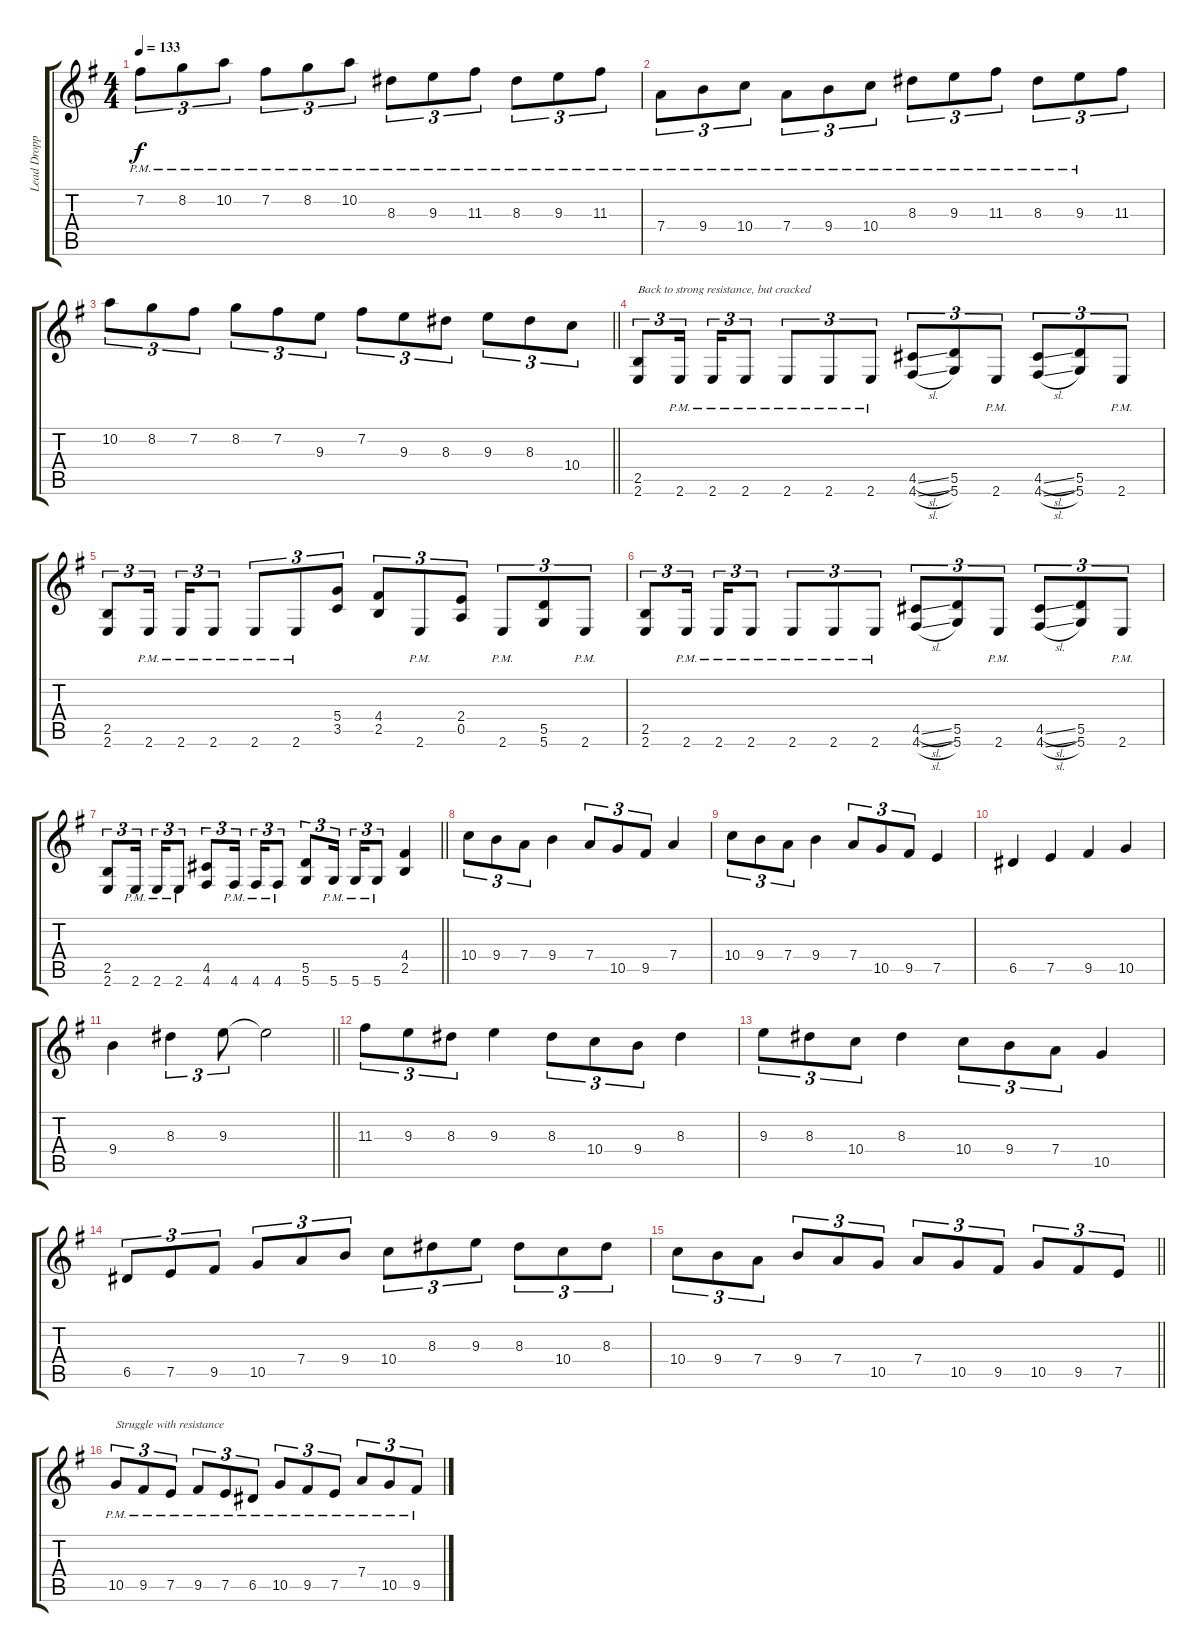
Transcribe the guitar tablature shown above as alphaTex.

\track ("Lead Dropped D " "Lead Dropp") {instrument distortionguitar}
\staff {score tabs}
\tuning (E4 B3 G3 D3 A2 D2) {hide}
\ts (4 4)
\tempo 133
\clef g2
\ks eminor
7.2{pm}.8{tu (3 2) dy f} 8.2{pm}.8{tu (3 2)} 10.2{pm}.8{tu (3 2)} 7.2{pm}.8{tu (3 2)} 8.2{pm}.8{tu (3 2)} 10.2{pm}.8{tu (3 2)} 8.3{pm}.8{tu (3 2)} 9.3{pm}.8{tu (3 2)} 11.3{pm}.8{tu (3 2)} 8.3{pm}.8{tu (3 2)} 9.3{pm}.8{tu (3 2)} 11.3{pm}.8{tu (3 2)} |
7.4{pm}.8{tu (3 2)} 9.4{pm}.8{tu (3 2)} 10.4{pm}.8{tu (3 2)} 7.4{pm}.8{tu (3 2)} 9.4{pm}.8{tu (3 2)} 10.4{pm}.8{tu (3 2)} 8.3{pm}.8{tu (3 2)} 9.3{pm}.8{tu (3 2)} 11.3{pm}.8{tu (3 2)} 8.3{pm}.8{tu (3 2)} 9.3{pm}.8{tu (3 2)} 11.3.8{tu (3 2)} |
\barLineRight lightlight
10.2.8{tu (3 2)} 8.2.8{tu (3 2)} 7.2.8{tu (3 2)} 8.2.8{tu (3 2)} 7.2.8{tu (3 2)} 9.3.8{tu (3 2)} 7.2.8{tu (3 2)} 9.3.8{tu (3 2)} 8.3.8{tu (3 2)} 9.3.8{tu (3 2)} 8.3.8{tu (3 2)} 10.4.8{tu (3 2)} |
(2.5 2.6).8{tu (3 2) txt "Back to strong resistance, but cracked"} 2.6{pm}.16{tu (3 2) beam splitsecondary} 2.6{pm}.16{tu (3 2)} 2.6{pm}.8{tu (3 2)} 2.6{pm}.8{tu (3 2)} 2.6{pm}.8{tu (3 2)} 2.6{pm}.8{tu (3 2)} (4.5{sl} 4.6{sl}).8{tu (3 2)} (5.5 5.6).8{tu (3 2)} 2.6{pm}.8{tu (3 2)} (4.5{sl} 4.6{sl}).8{tu (3 2)} (5.5 5.6).8{tu (3 2)} 2.6{pm}.8{tu (3 2)} |
(2.5 2.6).8{tu (3 2)} 2.6{pm}.16{tu (3 2) beam splitsecondary} 2.6{pm}.16{tu (3 2)} 2.6{pm}.8{tu (3 2)} 2.6{pm}.8{tu (3 2)} 2.6{pm}.8{tu (3 2)} (5.4 3.5).8{tu (3 2)} (4.4 2.5).8{tu (3 2)} 2.6{pm}.8{tu (3 2)} (2.4 0.5).8{tu (3 2)} 2.6{pm}.8{tu (3 2)} (5.5 5.6).8{tu (3 2)} 2.6{pm}.8{tu (3 2)} |
(2.5 2.6).8{tu (3 2)} 2.6{pm}.16{tu (3 2) beam splitsecondary} 2.6{pm}.16{tu (3 2)} 2.6{pm}.8{tu (3 2)} 2.6{pm}.8{tu (3 2)} 2.6{pm}.8{tu (3 2)} 2.6{pm}.8{tu (3 2)} (4.5{sl} 4.6{sl}).8{tu (3 2)} (5.5 5.6).8{tu (3 2)} 2.6{pm}.8{tu (3 2)} (4.5{sl} 4.6{sl}).8{tu (3 2)} (5.5 5.6).8{tu (3 2)} 2.6{pm}.8{tu (3 2)} |
\barLineRight lightlight
(2.5 2.6).8{tu (3 2)} 2.6{pm}.16{tu (3 2) beam splitsecondary} 2.6{pm}.16{tu (3 2)} 2.6{pm}.8{tu (3 2)} (4.5 4.6).8{tu (3 2)} 4.6{pm}.16{tu (3 2) beam splitsecondary} 4.6{pm}.16{tu (3 2)} 4.6{pm}.8{tu (3 2)} (5.5 5.6).8{tu (3 2)} 5.6{pm}.16{tu (3 2) beam splitsecondary} 5.6{pm}.16{tu (3 2)} 5.6{pm}.8{tu (3 2)} (4.4 2.5).4 |
\section ("" "")
10.4.8{tu (3 2)} 9.4.8{tu (3 2)} 7.4.8{tu (3 2)} 9.4.4 7.4.8{tu (3 2)} 10.5.8{tu (3 2)} 9.5.8{tu (3 2)} 7.4.4 |
10.4.8{tu (3 2)} 9.4.8{tu (3 2)} 7.4.8{tu (3 2)} 9.4.4 7.4.8{tu (3 2)} 10.5.8{tu (3 2)} 9.5.8{tu (3 2)} 7.5.4 |
6.5.4 7.5.4 9.5.4 10.5.4 |
\barLineRight lightlight
9.4.4 8.3.4{tu (3 2)} 9.3.8{tu (3 2)} 9.3{t}.2 |
11.3.8{tu (3 2)} 9.3.8{tu (3 2)} 8.3.8{tu (3 2)} 9.3.4 8.3.8{tu (3 2)} 10.4.8{tu (3 2)} 9.4.8{tu (3 2)} 8.3.4 |
9.3.8{tu (3 2)} 8.3.8{tu (3 2)} 10.4.8{tu (3 2)} 8.3.4 10.4.8{tu (3 2)} 9.4.8{tu (3 2)} 7.4.8{tu (3 2)} 10.5.4 |
6.5.8{tu (3 2)} 7.5.8{tu (3 2)} 9.5.8{tu (3 2)} 10.5.8{tu (3 2)} 7.4.8{tu (3 2)} 9.4.8{tu (3 2)} 10.4.8{tu (3 2)} 8.3.8{tu (3 2)} 9.3.8{tu (3 2)} 8.3.8{tu (3 2)} 10.4.8{tu (3 2)} 8.3.8{tu (3 2)} |
\barLineRight lightlight
10.4.8{tu (3 2)} 9.4.8{tu (3 2)} 7.4.8{tu (3 2)} 9.4.8{tu (3 2)} 7.4.8{tu (3 2)} 10.5.8{tu (3 2)} 7.4.8{tu (3 2)} 10.5.8{tu (3 2)} 9.5.8{tu (3 2)} 10.5.8{tu (3 2)} 9.5.8{tu (3 2)} 7.5.8{tu (3 2)} |
\section ("" "")
10.5{pm}.8{tu (3 2) txt "Struggle with resistance"} 9.5{pm}.8{tu (3 2)} 7.5{pm}.8{tu (3 2)} 9.5{pm}.8{tu (3 2)} 7.5{pm}.8{tu (3 2)} 6.5{pm}.8{tu (3 2)} 10.5{pm}.8{tu (3 2)} 9.5{pm}.8{tu (3 2)} 7.5{pm}.8{tu (3 2)} 7.4{pm}.8{tu (3 2)} 10.5{pm}.8{tu (3 2)} 9.5{pm}.8{tu (3 2)}
